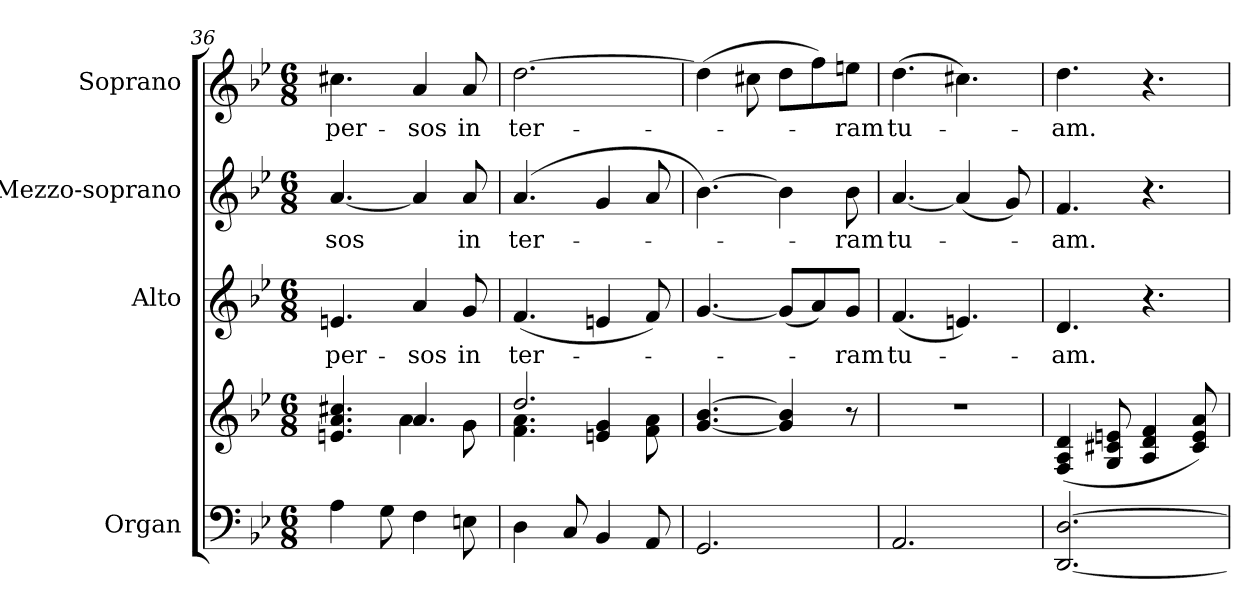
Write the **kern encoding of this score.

**kern	**kern	**kern	**text	**kern	**text	**kern	**text
*part4	*part4	*part3	*part3	*part2	*part2	*part1	*part1
*staff5	*staff4	*staff3	*staff3	*staff2	*staff2	*staff1	*staff1
*I"Organ	*	*I"Alto	*	*I"Mezzo-soprano	*	*I"Soprano	*
*I'Org.	*	*I'A.	*	*I'M-S.	*	*I'S.	*
*clefF4	*clefG2	*clefG2	*	*clefG2	*	*clefG2	*
*k[b-e-]	*k[b-e-]	*k[b-e-]	*	*k[b-e-]	*	*k[b-e-]	*
*B-:	*B-:	*B-:	*	*B-:	*	*B-:	*
*M6/8	*M6/8	*M6/8	*	*M6/8	*	*M6/8	*
=36	=36	=36	=36	=36	=36	=36	=36
*	*^	*	*	*	*	*	*
!	!	!	!	!LO:LY:b:color=#000000	!	!	!	!
!	!	!	!	!	!	!LO:LY:b:color=#000000	!	!
!	!	!	!	!	!	!	!	!LO:LY:b:color=#000000
4Ai\	4.eni/ 4.ai 4.cc#Xi	4.ryy	4.eni/	-per-	[4.ai/	-sos	4.cc#Xi\	-per-
8Gi\	.	.	.	.	.	.	.	.
!	!	!	!	!LO:LY:b:color=#000000	!	!	!	!
!	!	!	!	!	!	!	!	!LO:LY:b:color=#000000
4Fi\	4.ai/	4ai\	4ai/	-sos	4ai/]	.	4ai/	-sos
!	!	!	!	!LO:LY:b:color=#000000	!	!	!	!
!	!	!	!	!	!	!LO:LY:b:color=#000000	!	!
!	!	!	!	!	!	!	!	!LO:LY:b:color=#000000
8Eni\	.	8gi\	8gi/	in	8ai/	in	8ai/	in
!!LO:LB:g=z
=37	=37	=37	=37	=37	=37	=37	=37	=37
!	!	!	!	!LO:LY:b:color=#000000	!	!	!	!
!	!	!	!	!	!	!LO:LY:b:color=#000000	!	!
!	!	!	!	!	!	!	!	!LO:LY:b:color=#000000
4Di\	2.ddi/	4.fi\ 4.ai	(4.fi/	ter-	(4.ai/	ter-	[2.ddi\	ter-
8Ci/	.	.	.	.	.	.	.	.
4BB-i/	.	4eni/ 4gi	4eni/	.	4gi/	.	.	.
8AAi/	.	8fi\ 8ai	8fi/)	.	8ai/	.	.	.
*	*v	*v	*	*	*	*	*	*
=38	=38	=38	=38	=38	=38	=38	=38
2.GGi/	[4.gi/ [4.b-i	[4.gi/	.	[4.b-i\)	.	(4ddi\]	.
.	.	.	.	.	.	8cc#Xi\	.
.	4gi/] 4b-i]	(8gi/L]	.	4b-i\]	.	8ddi\L	.
.	.	8ai/)	.	.	.	8ffi\)	.
!	!	!	!LO:LY:b:color=#000000	!	!	!	!
!	!	!	!	!	!LO:LY:b:color=#000000	!	!
!	!	!	!	!	!	!	!LO:LY:b:color=#000000
.	8r	8gi/J	-ram	8b-i\	-ram	8eeni\J	-ram
=39	=39	=39	=39	=39	=39	=39	=39
!	!LO:N:vis=1	!	!	!	!	!	!
!	!	!	!LO:LY:b:color=#000000	!	!	!	!
!	!	!	!	!	!LO:LY:b:color=#000000	!	!
!	!	!	!	!	!	!	!LO:LY:b:color=#000000
2.AAi/	2.r	(4.fi/	tu-	[4.ai/	tu-	(4.ddi\	tu-
.	.	4.eni/)	.	(4ai/]	.	4.cc#Xi\)	.
.	.	.	.	8gi/)	.	.	.
=40	=40	=40	=40	=40	=40	=40	=40
!	!	!	!LO:LY:b:color=#000000	!	!	!	!
!	!	!	!	!	!LO:LY:b:color=#000000	!	!
!	!	!	!	!	!	!	!LO:LY:b:color=#000000
[2.DDi/ [2.Di	(4Fi/ 4Ai 4di	4.di/	-am.	4.fi/	-am.	4.ddi\	-am.
.	8Gi/ 8c#Xi 8eni	.	.	.	.	.	.
.	4Ai/ 4di 4fi	4.r	.	4.r	.	4.r	.
.	8c#i/ 8ei 8ai)	.	.	.	.	.	.
=	=	=	=	=	=	=	=
*-	*-	*-	*-	*-	*-	*-	*-
